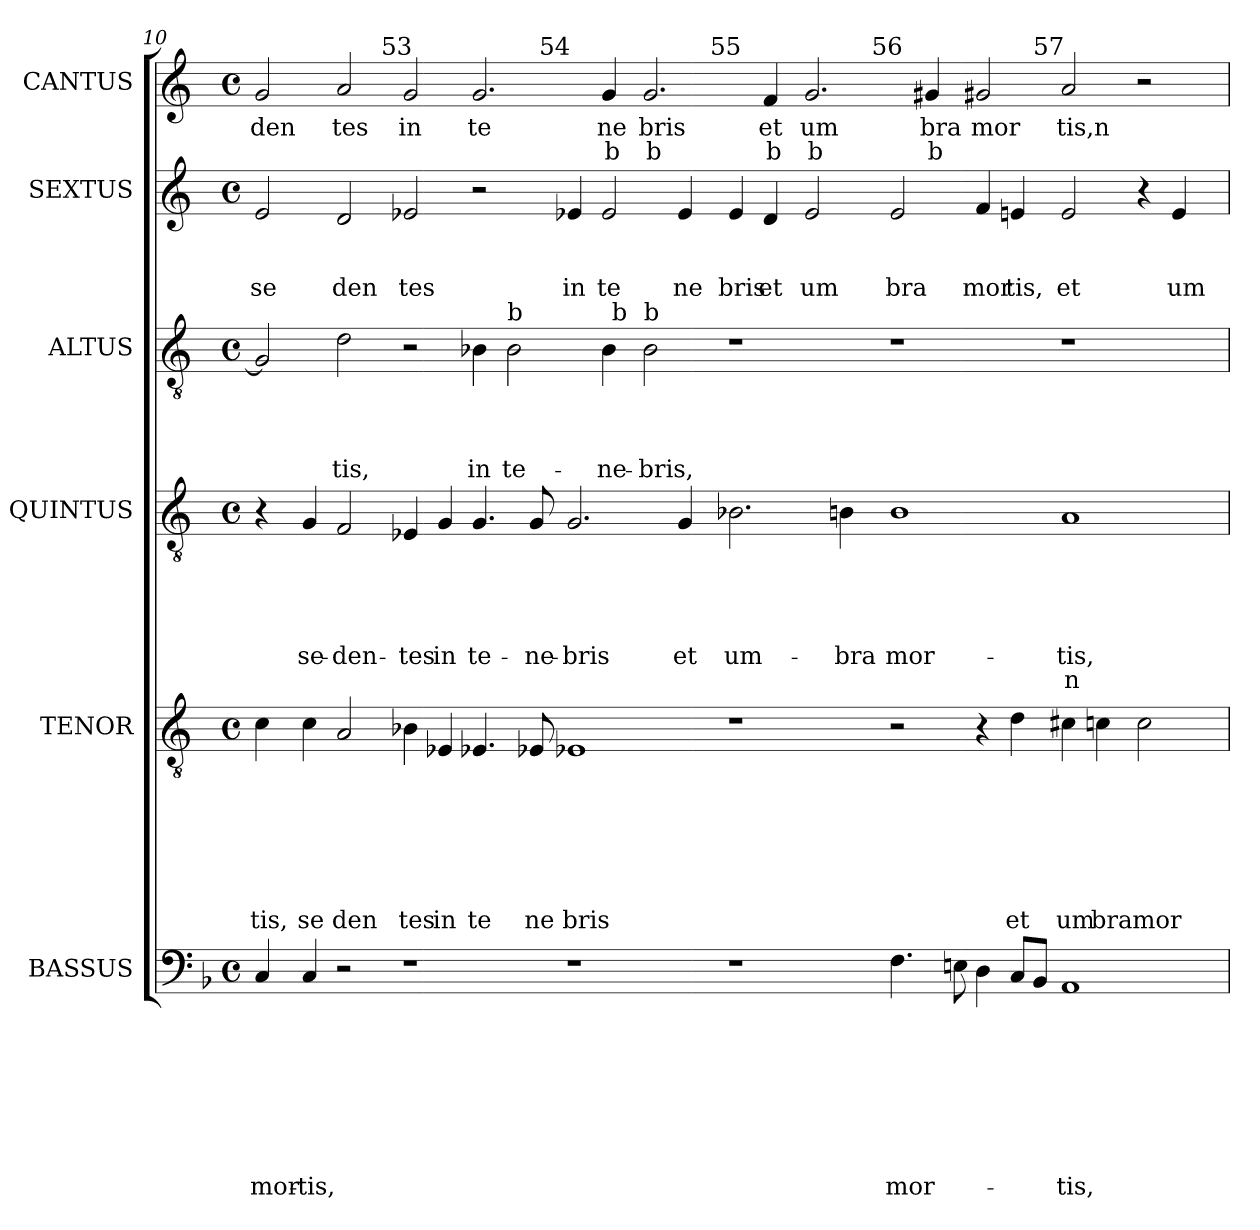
**kern	**text	**text	**text	**text	**text	**text	**text	**text	**kern	**text	**text	**text	**text	**text	**text	**text	**kern	**text	**text	**text	**text	**text	**text	**kern	**text	**text	**text	**text	**kern	**text	**text	**text	**kern	**text	**text
*part6	*part6	*part6	*part6	*part6	*part6	*part6	*part6	*part6	*part5	*part5	*part5	*part5	*part5	*part5	*part5	*part5	*part4	*part4	*part4	*part4	*part4	*part4	*part4	*part3	*part3	*part3	*part3	*part3	*part2	*part2	*part2	*part2	*part1	*part1	*part1
*staff6	*staff6	*staff6	*staff6	*staff6	*staff6	*staff6	*staff6	*staff6	*staff5	*staff5	*staff5	*staff5	*staff5	*staff5	*staff5	*staff5	*staff4	*staff4	*staff4	*staff4	*staff4	*staff4	*staff4	*staff3	*staff3	*staff3	*staff3	*staff3	*staff2	*staff2	*staff2	*staff2	*staff1	*staff1	*staff1
*I"BASSUS	*	*	*	*	*	*	*	*	*I"TENOR	*	*	*	*	*	*	*	*I"QUINTUS	*	*	*	*	*	*	*I"ALTUS	*	*	*	*	*I"SEXTUS	*	*	*	*I"CANTUS	*	*
*I'B	*	*	*	*	*	*	*	*	*I'T	*	*	*	*	*	*	*	*I'Q	*	*	*	*	*	*	*I'A	*	*	*	*	*I'S	*	*	*	*I'C	*	*
!!LO:LB:g=z
*clefF4	*	*	*	*	*	*	*	*	*clefGv2	*	*	*	*	*	*	*	*clefGv2	*	*	*	*	*	*	*clefGv2	*	*	*	*	*clefG2	*	*	*	*clefG2	*	*
*	*	*	*	*	*	*	*	*	*ITrd-3c-5	*	*	*	*	*	*	*	*ITrd-3c-5	*	*	*	*	*	*	*ITrd-3c-5	*	*	*	*	*ITrd-3c-5	*	*	*	*ITrd-3c-5	*	*
*k[b-]	*	*	*	*	*	*	*	*	*k[b-]	*	*	*	*	*	*	*	*k[b-]	*	*	*	*	*	*	*k[b-]	*	*	*	*	*k[b-]	*	*	*	*k[b-]	*	*
*F:	*	*	*	*	*	*	*	*	*F:	*	*	*	*	*	*	*	*F:	*	*	*	*	*	*	*F:	*	*	*	*	*F:	*	*	*	*F:	*	*
*M4/4	*	*	*	*	*	*	*	*	*M4/4	*	*	*	*	*	*	*	*M4/4	*	*	*	*	*	*	*M4/4	*	*	*	*	*M4/4	*	*	*	*M4/4	*	*
*met(c)	*	*	*	*	*	*	*	*	*met(c)	*	*	*	*	*	*	*	*met(c)	*	*	*	*	*	*	*met(c)	*	*	*	*	*met(c)	*	*	*	*met(c)	*	*
=10	=10	=10	=10	=10	=10	=10	=10	=10	=10	=10	=10	=10	=10	=10	=10	=10	=10	=10	=10	=10	=10	=10	=10	=10	=10	=10	=10	=10	=10	=10	=10	=10	=10	=10	=10
!	!	!	!	!	!	!	!	!LO:LY:b	!	!	!	!	!	!	!	!LO:LY:b	!	!	!	!	!	!	!	!	!	!	!	!	!	!	!	!LO:LY:b	!	!LO:LY:b	!
*	*	*	*	*	*	*	*	*	*	*	*	*	*	*	*	*	*	*	*	*	*	*	*	*^	*	*	*	*	*	*	*	*	*^	*	*
*	*	*	*	*	*	*	*	*	*	*	*	*	*	*	*	*	*	*	*	*	*	*	*	*	*	*	*	*	*	*	*	*	*	*	*^	*	*
4C/	.	.	.	.	.	.	.	mor-	4f\	.	.	.	.	.	.	tis,	4r	.	.	.	.	.	.	2c/]	1ryy	.	.	.	.	2a/	.	.	se	2cc/	2..ryy	1ryy	den	.
!	!	!	!	!	!	!	!	!LO:LY:b	!	!	!	!	!	!	!	!LO:LY:b	!	!	!	!	!	!LO:LY:b	!	!	!	!	!	!	!	!	!	!	!	!	!	!	!	!
4C/	.	.	.	.	.	.	.	-tis,	4f\	.	.	.	.	.	.	se	4c/	.	.	.	.	se-	.	.	.	.	.	.	.	.	.	.	.	.	.	.	.	.
!	!	!	!	!	!	!	!	!	!	!	!	!	!	!	!	!LO:LY:b	!	!	!	!	!	!LO:LY:b	!	!	!	!	!	!	!LO:LY:b	!	!	!	!LO:LY:b	!	!	!	!LO:LY:b	!
2r	.	.	.	.	.	.	.	.	2d/	.	.	.	.	.	.	den	2B-/	.	.	.	.	-den-	.	2g\	.	.	.	.	-tis,	2g/	.	.	den	2dd/	.	.	tes	.
!	!	!	!	!	!	!	!	!	!	!	!	!	!	!	!	!	!	!	!	!	!	!	!	!	!	!	!	!	!	!	!	!	!	!	!LO:TX:a:t=53	!	!	!
.	.	.	.	.	.	.	.	.	.	.	.	.	.	.	.	.	.	.	.	.	.	.	.	.	.	.	.	.	.	.	.	.	.	.	1ryy	.	.	.
!	!	!	!	!	!	!	!	!	!	!	!	!	!	!	!	!LO:LY:b	!	!	!	!	!	!LO:LY:b	!	!	!	!	!	!	!	!	!	!	!LO:LY:b	!	!	!	!LO:LY:b	!
1r	.	.	.	.	.	.	.	.	4e-X\	.	.	.	.	.	.	tes	4A-X/	.	.	.	.	-tes	.	2r	1ryy	.	.	.	.	2a-X/	.	.	tes	2cc/	.	2ryy	in	.
!	!	!	!	!	!	!	!	!	!	!	!	!	!	!	!	!LO:LY:b	!	!	!	!	!	!LO:LY:b	!	!	!	!	!	!	!	!	!	!	!	!	!	!	!	!
.	.	.	.	.	.	.	.	.	4A-X/	.	.	.	.	.	.	in	4c/	.	.	.	.	in	.	.	.	.	.	.	.	.	.	.	.	.	.	.	.	.
!	!	!	!	!	!	!	!	!	!	!	!	!	!	!	!	!LO:LY:b	!	!	!	!	!	!LO:LY:b	!	!	!	!	!	!	!LO:LY:b	!	!	!	!	!	!	!	!LO:LY:b	!
.	.	.	.	.	.	.	.	.	4.A-X/	.	.	.	.	.	.	te	4.c/	.	.	.	.	te-	.	4e-X\	.	.	.	.	in	2r	.	.	.	2.cc/	.	4ryy	te	.
!	!	!	!	!	!	!	!	!	!	!	!	!	!	!	!	!	!	!	!	!	!	!	!	!LO:TX:a:t=b	!	!	!	!	!	!	!	!	!	!	!	!	!	!
!	!	!	!	!	!	!	!	!	!	!	!	!	!	!	!	!	!	!	!	!	!	!	!	!	!	!	!	!	!LO:LY:b	!	!	!	!	!	!	!	!	!
.	.	.	.	.	.	.	.	.	.	.	.	.	.	.	.	.	.	.	.	.	.	.	.	2e-\	.	.	.	.	te-	.	.	.	.	.	.	8ryy	.	.
!	!	!	!	!	!	!	!	!	!	!	!	!	!	!	!	!LO:LY:b	!	!	!	!	!	!LO:LY:b	!	!	!	!	!	!	!	!	!	!	!	!	!	!	!	!
.	.	.	.	.	.	.	.	.	8A-X/	.	.	.	.	.	.	ne	8c/	.	.	.	.	-ne-	.	.	.	.	.	.	.	.	.	.	.	.	1ryy	32ryy	.	.
!	!	!	!	!	!	!	!	!	!	!	!	!	!	!	!	!	!	!	!	!	!	!	!	!	!	!	!	!	!	!	!	!	!	!	!	!LO:TX:a:t=54	!	!
.	.	.	.	.	.	.	.	.	.	.	.	.	.	.	.	.	.	.	.	.	.	.	.	.	.	.	.	.	.	.	.	.	.	.	.	1ryy	.	.
!	!	!	!	!	!	!	!	!	!	!	!	!	!	!	!	!LO:LY:b	!	!	!	!	!	!LO:LY:b	!	!	!	!	!	!	!	!	!	!	!LO:LY:b	!	!	!	!	!
1r	.	.	.	.	.	.	.	.	1A-X	.	.	.	.	.	.	bris	2.c/	.	.	.	.	-bris	.	.	4ryy	.	.	.	.	4a-X/	.	.	in	.	.	.	.	.
!	!	!	!	!	!	!	!	!	!	!	!	!	!	!	!	!	!	!	!	!	!	!	!	!	!	!	!	!	!LO:LY:b	!	!	!	!LO:LY:b	!	!	!	!LO:LY:b	!LO:LY:b
.	.	.	.	.	.	.	.	.	.	.	.	.	.	.	.	.	.	.	.	.	.	.	.	4e-\	32ryy	.	.	.	-ne-	2a-/	.	.	te	4cc/	.	.	ne	-b
!	!	!	!	!	!	!	!	!	!	!	!	!	!	!	!	!	!	!	!	!	!	!	!	!	!LO:TX:a:t=b	!	!	!	!	!	!	!	!	!	!	!	!	!
.	.	.	.	.	.	.	.	.	.	.	.	.	.	.	.	.	.	.	.	.	.	.	.	.	1ryy	.	.	.	.	.	.	.	.	.	.	.	.	.
!	!	!	!	!	!	!	!	!	!	!	!	!	!	!	!	!	!	!	!	!	!	!	!	!LO:TX:a:t=b	!	!	!	!	!	!	!	!	!	!	!	!	!	!
!	!	!	!	!	!	!	!	!	!	!	!	!	!	!	!	!	!	!	!	!	!	!	!	!	!	!	!	!	!LO:LY:b	!	!	!	!	!	!	!	!LO:LY:b	!LO:LY:b
.	.	.	.	.	.	.	.	.	.	.	.	.	.	.	.	.	.	.	.	.	.	.	.	2e-\	.	.	.	.	-bris,	.	.	.	.	2.cc/	.	.	bris	b
!	!	!	!	!	!	!	!	!	!	!	!	!	!	!	!	!	!	!	!	!	!	!LO:LY:b	!	!	!	!	!	!	!	!	!	!	!LO:LY:b	!	!	!	!	!
.	.	.	.	.	.	.	.	.	.	.	.	.	.	.	.	.	4c/	.	.	.	.	et	.	.	.	.	.	.	.	4a-/	.	.	ne	.	.	.	.	.
.	.	.	.	.	.	.	.	.	.	.	.	.	.	.	.	.	.	.	.	.	.	.	.	.	.	.	.	.	.	.	.	.	.	.	1ryy	.	.	.
!	!	!	!	!	!	!	!	!	!	!	!	!	!	!	!	!	!	!	!	!	!	!	!	!	!	!	!	!	!	!	!	!	!	!	!	!LO:TX:a:t=55	!	!
.	.	.	.	.	.	.	.	.	.	.	.	.	.	.	.	.	.	.	.	.	.	.	.	.	.	.	.	.	.	.	.	.	.	.	.	1ryy	.	.
!	!	!	!	!	!	!	!	!	!	!	!	!	!	!	!	!	!	!	!	!	!	!LO:LY:b	!	!	!	!	!	!	!	!	!	!	!LO:LY:b	!	!	!	!	!
1r	.	.	.	.	.	.	.	.	1r	.	.	.	.	.	.	.	2.e-X\	.	.	.	.	um-	.	1r	.	.	.	.	.	4a-/	.	.	bris	.	.	.	.	.
!	!	!	!	!	!	!	!	!	!	!	!	!	!	!	!	!	!	!	!	!	!	!	!	!	!	!	!	!	!	!	!	!	!LO:LY:b	!	!	!	!LO:LY:b	!LO:LY:b
.	.	.	.	.	.	.	.	.	.	.	.	.	.	.	.	.	.	.	.	.	.	.	.	.	.	.	.	.	.	4g/	.	.	et	4b-/	.	.	et	b
.	.	.	.	.	.	.	.	.	.	.	.	.	.	.	.	.	.	.	.	.	.	.	.	.	1ryy	.	.	.	.	.	.	.	.	.	.	.	.	.
!	!	!	!	!	!	!	!	!	!	!	!	!	!	!	!	!	!	!	!	!	!	!	!	!	!	!	!	!	!	!	!	!	!LO:LY:b	!	!	!	!LO:LY:b	!LO:LY:b
.	.	.	.	.	.	.	.	.	.	.	.	.	.	.	.	.	.	.	.	.	.	.	.	.	.	.	.	.	.	2a-/	.	.	um	2.cc/	.	.	um	b
!	!	!	!	!	!	!	!	!	!	!	!	!	!	!	!	!	!	!	!	!	!	!LO:LY:b	!	!	!	!	!	!	!	!	!	!	!	!	!	!	!	!
.	.	.	.	.	.	.	.	.	.	.	.	.	.	.	.	.	4en\	.	.	.	.	-bra	.	.	.	.	.	.	.	.	.	.	.	.	.	.	.	.
.	.	.	.	.	.	.	.	.	.	.	.	.	.	.	.	.	.	.	.	.	.	.	.	.	.	.	.	.	.	.	.	.	.	.	1ryy	.	.	.
!	!	!	!	!	!	!	!	!	!	!	!	!	!	!	!	!	!	!	!	!	!	!	!	!	!	!	!	!	!	!	!	!	!	!	!	!LO:TX:a:t=56	!	!
.	.	.	.	.	.	.	.	.	.	.	.	.	.	.	.	.	.	.	.	.	.	.	.	.	.	.	.	.	.	.	.	.	.	.	.	1ryy	.	.
!	!	!	!	!	!	!	!	!LO:LY:b	!	!	!	!	!	!	!	!	!	!	!	!	!	!LO:LY:b	!	!	!	!	!	!	!	!	!	!	!LO:LY:b	!	!	!	!	!
4.F\	.	.	.	.	.	.	.	mor-	2r	.	.	.	.	.	.	.	1e	.	.	.	.	mor-	.	1r	.	.	.	.	.	2a-/	.	.	bra	.	.	.	.	.
!	!	!	!	!	!	!	!	!	!	!	!	!	!	!	!	!	!	!	!	!	!	!	!	!	!	!	!	!	!	!	!	!	!	!	!	!	!LO:LY:b	!LO:LY:b
.	.	.	.	.	.	.	.	.	.	.	.	.	.	.	.	.	.	.	.	.	.	.	.	.	.	.	.	.	.	.	.	.	.	4cc#X/	.	.	bra	b
.	.	.	.	.	.	.	.	.	.	.	.	.	.	.	.	.	.	.	.	.	.	.	.	.	1ryy	.	.	.	.	.	.	.	.	.	.	.	.	.
8En\	.	.	.	.	.	.	.	.	.	.	.	.	.	.	.	.	.	.	.	.	.	.	.	.	.	.	.	.	.	.	.	.	.	.	.	.	.	.
!	!	!	!	!	!	!	!	!	!	!	!	!	!	!	!	!	!	!	!	!	!	!	!	!	!	!	!	!	!	!	!	!	!LO:LY:b	!	!	!	!LO:LY:b	!
4D\	.	.	.	.	.	.	.	.	4r	.	.	.	.	.	.	.	.	.	.	.	.	.	.	.	.	.	.	.	.	4b-/	.	.	mor	2cc#X/	.	.	mor	.
!	!	!	!	!	!	!	!	!	!	!	!	!	!	!	!	!LO:LY:b	!	!	!	!	!	!	!	!	!	!	!	!	!	!	!	!	!LO:LY:b	!	!	!	!	!
8C/L	.	.	.	.	.	.	.	.	4g\	.	.	.	.	.	.	et	.	.	.	.	.	.	.	.	.	.	.	.	.	4an/	.	.	tis,	.	.	.	.	.
!	!	!	!	!	!	!	!	!	!	!	!	!	!	!	!	!	!	!	!	!	!	!	!	!	!	!	!	!	!	!	!	!	!	!	!LO:TX:a:t=57	!	!	!
8BB-/J	.	.	.	.	.	.	.	.	.	.	.	.	.	.	.	.	.	.	.	.	.	.	.	.	.	.	.	.	.	.	.	.	.	.	1ryy	.	.	.
.	.	.	.	.	.	.	.	.	.	.	.	.	.	.	.	.	.	.	.	.	.	.	.	.	.	.	.	.	.	.	.	.	.	.	.	1ryy	.	.
!	!	!	!	!	!	!	!	!LO:LY:b	!	!	!	!	!	!	!	!LO:LY:b	!	!	!	!	!	!LO:LY:b	!LO:LY:b	!	!	!	!	!	!	!	!	!	!LO:LY:b	!	!	!	!LO:LY:b:rj	!
1AA	.	.	.	.	.	.	.	-tis,	4f#X\	.	.	.	.	.	.	um	1d	.	.	.	.	-tis,	-n	1r	.	.	.	.	.	2a/	.	.	et	2dd/	.	.	tis,n	.
!	!	!	!	!	!	!	!	!	!	!	!	!	!	!	!	!LO:LY:b	!	!	!	!	!	!	!	!	!	!	!	!	!	!	!	!	!	!	!	!	!	!
.	.	.	.	.	.	.	.	.	4fn\	.	.	.	.	.	.	bra	.	.	.	.	.	.	.	.	.	.	.	.	.	.	.	.	.	.	.	.	.	.
.	.	.	.	.	.	.	.	.	.	.	.	.	.	.	.	.	.	.	.	.	.	.	.	.	2ryy	.	.	.	.	.	.	.	.	.	.	.	.	.
!	!	!	!	!	!	!	!	!	!	!	!	!	!	!	!	!LO:LY:b	!	!	!	!	!	!	!	!	!	!	!	!	!	!	!	!	!	!	!	!	!	!
.	.	.	.	.	.	.	.	.	2f\	.	.	.	.	.	.	mor	.	.	.	.	.	.	.	.	.	.	.	.	.	4r	.	.	.	2r	.	.	.	.
!	!	!	!	!	!	!	!	!	!	!	!	!	!	!	!	!	!	!	!	!	!	!	!	!	!	!	!	!	!	!	!	!	!LO:LY:b	!	!	!	!	!
.	.	.	.	.	.	.	.	.	.	.	.	.	.	.	.	.	.	.	.	.	.	.	.	.	.	.	.	.	.	4a/	.	.	um	.	.	.	.	.
.	.	.	.	.	.	.	.	.	.	.	.	.	.	.	.	.	.	.	.	.	.	.	.	.	8..ryy	.	.	.	.	.	.	.	.	.	.	.	.	.
.	.	.	.	.	.	.	.	.	.	.	.	.	.	.	.	.	.	.	.	.	.	.	.	.	.	.	.	.	.	.	.	.	.	.	8ryy	.	.	.
.	.	.	.	.	.	.	.	.	.	.	.	.	.	.	.	.	.	.	.	.	.	.	.	.	.	.	.	.	.	.	.	.	.	.	.	16.ryy	.	.
*	*	*	*	*	*	*	*	*	*	*	*	*	*	*	*	*	*	*	*	*	*	*	*	*v	*v	*	*	*	*	*	*	*	*	*v	*v	*v	*	*
=	=	=	=	=	=	=	=	=	=	=	=	=	=	=	=	=	=	=	=	=	=	=	=	=	=	=	=	=	=	=	=	=	=	=	=
*-	*-	*-	*-	*-	*-	*-	*-	*-	*-	*-	*-	*-	*-	*-	*-	*-	*-	*-	*-	*-	*-	*-	*-	*-	*-	*-	*-	*-	*-	*-	*-	*-	*-	*-	*-
